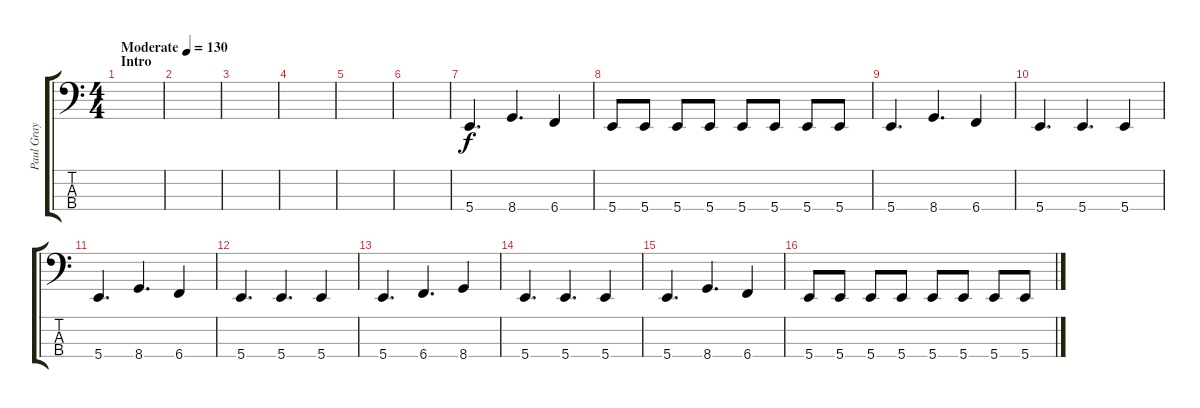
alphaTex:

\track ("Paul Gray" "Paul Gray") {instrument electricbassfinger}
\staff {score tabs}
\tuning (E2 B1 Gb1 B0) {hide}
\ts (4 4)
\section ("" "Intro")
\tempo (130 "Moderate")
\clef f4
\ks c
|
|
|
|
|
|
5.4.4{d} 8.4.4{d} 6.4.4 |
5.4.8 5.4.8 5.4.8 5.4.8 5.4.8 5.4.8 5.4.8 5.4.8 |
5.4.4{d} 8.4.4{d} 6.4.4 |
5.4.4{d} 5.4.4{d} 5.4.4 |
5.4.4{d} 8.4.4{d} 6.4.4 |
5.4.4{d} 5.4.4{d} 5.4.4 |
5.4.4{d} 6.4.4{d} 8.4.4 |
5.4.4{d} 5.4.4{d} 5.4.4 |
5.4.4{d} 8.4.4{d} 6.4.4 |
5.4.8 5.4.8 5.4.8 5.4.8 5.4.8 5.4.8 5.4.8 5.4.8
